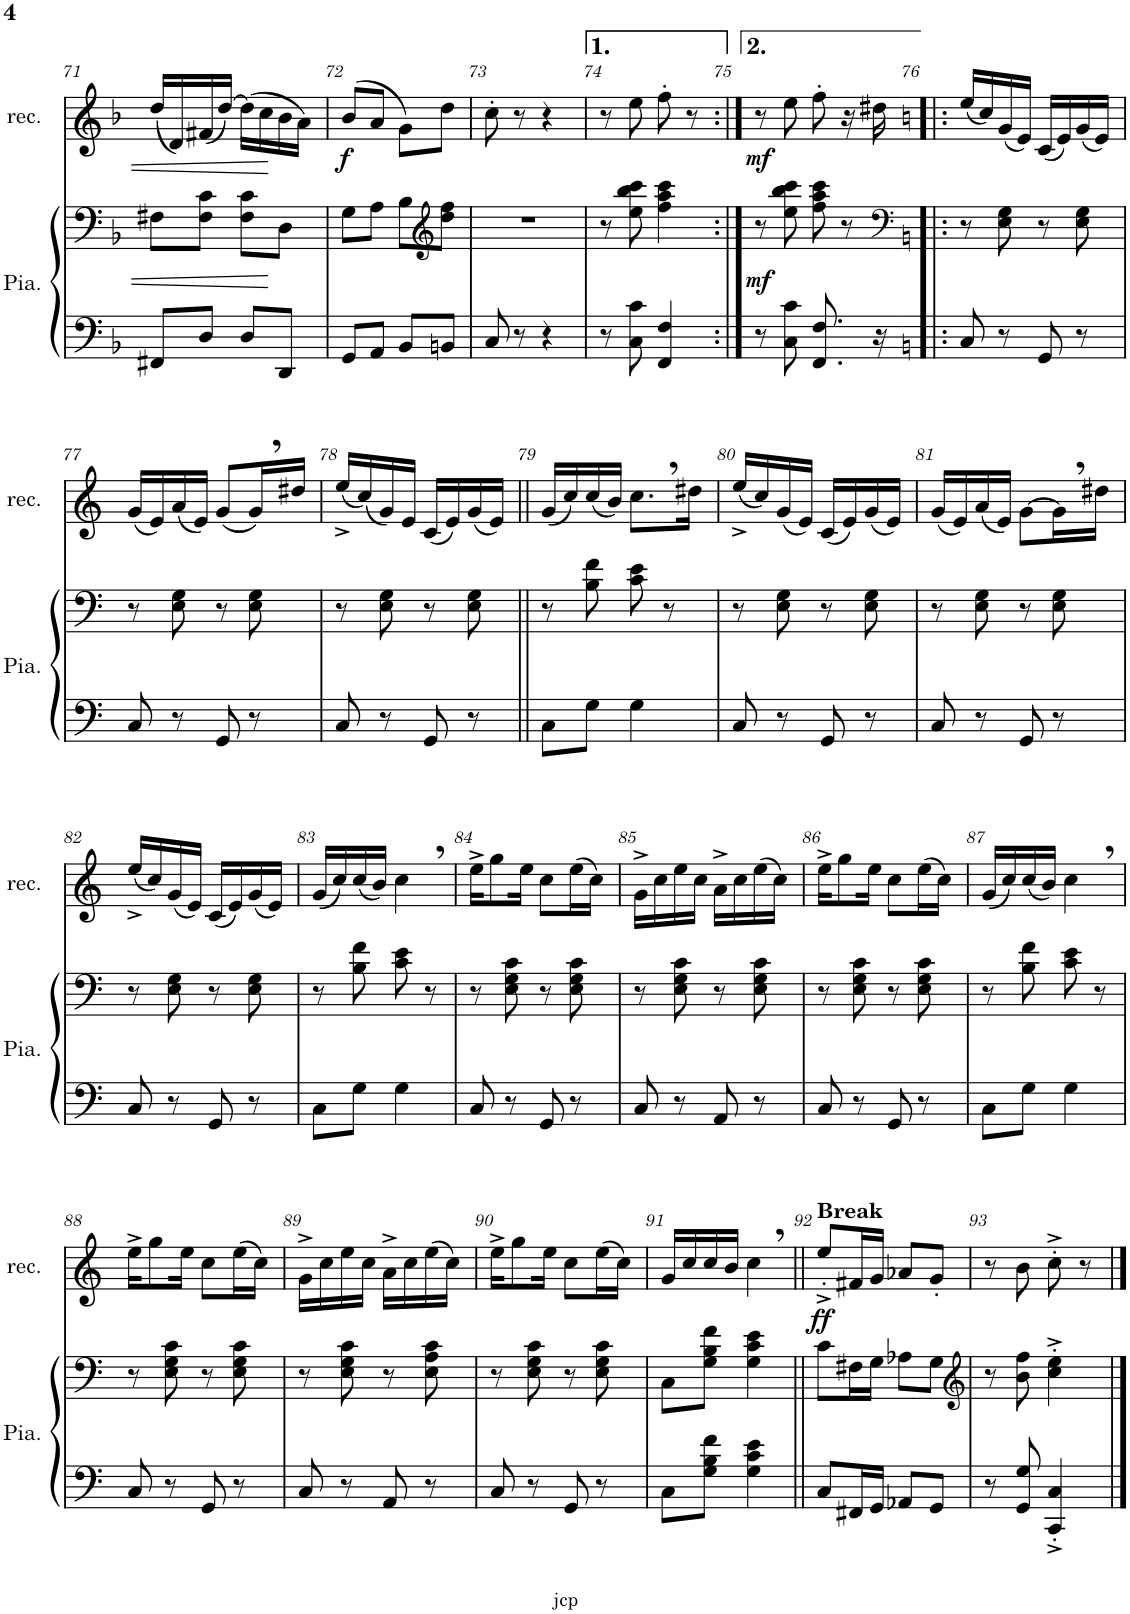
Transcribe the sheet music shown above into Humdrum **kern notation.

**kern	**kern	**dynam	**kern	**dynam
*part2	*part2	*part2	*part1	*part1
*staff3	*staff2	*staff2/3	*staff1	*staff1
*I"Piano	*	*	*I"Recorder	*
*I'Pia.	*	*	*I'rec.	*
!!LO:PB:g=z
*clefF4	*clefF4	*	*clefG2	*
*k[b-]	*k[b-]	*	*k[b-]	*
*M2/4	*M2/4	*	*M2/4	*
=71	=71	=71	=71	=71
8FF#X/L	8F#X\L	.	(16dd/LL	.
.	.	.	16d/)	.
8D/J	8F#\ 8c\J	.	(16f#X/	.
.	.	.	[16dd/JJ)	.
8D/L	8F#\ 8c\L	.	(16dd\LL]	.
.	.	.	16cc\	.
8DD/J	8D\J	.	16b-\	.
.	.	.	16a\JJ)	.
=72	=72	=72	=72	=72
!	!	!	!	!LO:DY:b
8GG/L	8G\L	.	(8b-/L	f
8AA/J	8A\J	.	8a/J	.
8BB-/L	8B-\L	.	8g\L)	.
*	*clefG2	*	*	*
8BBn/J	8dd\ 8ff\J	.	8dd\J	.
=73	=73	=73	=73	=73
8C/	2r	.	8cc'\	.
8r	.	.	8r	.
4r	.	.	4r	.
=74	=74	=74	=74	=74
8r	8r	.	8r	.
8C\ 8c\	8ee\ 8bb-\ 8ccc\	.	8ee\	.
4FF/ 4F/	4ff\ 4aa\ 4ccc\	.	8ff'\	.
.	.	.	8r	.
=75:|!	=75:|!	=75:|!	=75:|!	=75:|!
!	!	!LO:DY:b	!	!LO:DY:b
8r	8r	mf	8r	mf
8C\ 8c\	8ee\ 8bb-\ 8ccc\	.	8ee\	.
8.FF/ 8.F/	8ff\ 8aa\ 8ccc\	.	8ff'\	.
.	8r	.	16r	.
16r	.	.	16dd#X\	.
=76!|:	=76!|:	=76!|:	=76!|:	=76!|:
*	*clefF4	*	*	*
*k[]	*k[]	*	*k[]	*
8C/	8r	.	(16ee/LL	.
.	.	.	16cc/)	.
8r	8E\ 8G\	.	(16g/	.
.	.	.	16e/JJ)	.
8GG/	8r	.	(16c/LL	.
.	.	.	16e/)	.
8r	8E\ 8G\	.	(16g/	.
.	.	.	16e/JJ)	.
!!LO:LB:g=z
=77	=77	=77	=77	=77
8C/	8r	.	(16g/LL	.
.	.	.	16e/)	.
8r	8E\ 8G\	.	(16a/	.
.	.	.	16e/JJ)	.
8GG/	8r	.	(8g/L	.
8r	8E\ 8G\	.	16g,/L)	.
.	.	.	16dd#X/JJ	.
=78	=78	=78	=78	=78
8C/	8r	.	(16ee^/LL	.
.	.	.	(16cc/)	.
8r	8E\ 8G\	.	16g/)	.
.	.	.	16e/JJ	.
8GG/	8r	.	(16c/LL	.
.	.	.	16e/)	.
8r	8E\ 8G\	.	(16g/	.
.	.	.	16e/JJ)	.
=79||	=79||	=79||	=79||	=79||
8C\L	8r	.	(16g/LL	.
.	.	.	16cc/)	.
8G\J	8B\ 8f\	.	(16cc/	.
.	.	.	16b/JJ)	.
4G\	8c\ 8e\	.	8.cc,\L	.
.	8r	.	.	.
.	.	.	16dd#X\Jk	.
=80	=80	=80	=80	=80
8C/	8r	.	(16ee^/LL	.
.	.	.	16cc/)	.
8r	8E\ 8G\	.	(16g/	.
.	.	.	16e/JJ)	.
8GG/	8r	.	(16c/LL	.
.	.	.	16e/)	.
8r	8E\ 8G\	.	(16g/	.
.	.	.	16e/JJ)	.
=81	=81	=81	=81	=81
8C/	8r	.	(16g/LL	.
.	.	.	16e/)	.
8r	8E\ 8G\	.	(16a/	.
.	.	.	16e/JJ)	.
8GG/	8r	.	[8g\L	.
8r	8E\ 8G\	.	16g,\L]	.
.	.	.	16dd#X\JJ	.
!!LO:LB:g=z
=82	=82	=82	=82	=82
8C/	8r	.	(16ee^/LL	.
.	.	.	16cc/)	.
8r	8E\ 8G\	.	(16g/	.
.	.	.	16e/JJ)	.
8GG/	8r	.	(16c/LL	.
.	.	.	16e/)	.
8r	8E\ 8G\	.	(16g/	.
.	.	.	16e/JJ)	.
=83	=83	=83	=83	=83
8C\L	8r	.	(16g/LL	.
.	.	.	16cc/)	.
8G\J	8B\ 8f\	.	(16cc/	.
.	.	.	16b/JJ)	.
4G\	8c\ 8e\	.	4cc,\	.
.	8r	.	.	.
=84	=84	=84	=84	=84
8C/	8r	.	16ee^\KL	.
.	.	.	8gg\	.
8r	8E\ 8G\ 8c\	.	.	.
.	.	.	16ee\Jk	.
8GG/	8r	.	8cc\L	.
8r	8E\ 8G\ 8c\	.	(16ee\L	.
.	.	.	16cc\JJ)	.
=85	=85	=85	=85	=85
8C/	8r	.	16g^\LL	.
.	.	.	16cc\	.
8r	8E\ 8G\ 8c\	.	16ee\	.
.	.	.	16cc\JJ	.
8AA/	8r	.	16a^\LL	.
.	.	.	16cc\	.
8r	8E\ 8G\ 8c\	.	(16ee\	.
.	.	.	16cc\JJ)	.
=86	=86	=86	=86	=86
8C/	8r	.	16ee^\KL	.
.	.	.	8gg\	.
8r	8E\ 8G\ 8c\	.	.	.
.	.	.	16ee\Jk	.
8GG/	8r	.	8cc\L	.
8r	8E\ 8G\ 8c\	.	(16ee\L	.
.	.	.	16cc\JJ)	.
=87	=87	=87	=87	=87
8C\L	8r	.	(16g/LL	.
.	.	.	16cc/)	.
8G\J	8B\ 8f\	.	(16cc/	.
.	.	.	16b/JJ)	.
4G\	8c\ 8e\	.	4cc,\	.
.	8r	.	.	.
!!LO:LB:g=z
=88	=88	=88	=88	=88
8C/	8r	.	16ee^\KL	.
.	.	.	8gg\	.
8r	8E\ 8G\ 8c\	.	.	.
.	.	.	16ee\Jk	.
8GG/	8r	.	8cc\L	.
8r	8E\ 8G\ 8c\	.	(16ee\L	.
.	.	.	16cc\JJ)	.
=89	=89	=89	=89	=89
8C/	8r	.	16g^\LL	.
.	.	.	16cc\	.
8r	8E\ 8G\ 8c\	.	16ee\	.
.	.	.	16cc\JJ	.
8AA/	8r	.	16a^\LL	.
.	.	.	16cc\	.
8r	8E\ 8A\ 8c\	.	(16ee\	.
.	.	.	16cc\JJ)	.
=90	=90	=90	=90	=90
8C/	8r	.	16ee^\KL	.
.	.	.	8gg\	.
8r	8E\ 8G\ 8c\	.	.	.
.	.	.	16ee\Jk	.
8GG/	8r	.	8cc\L	.
8r	8E\ 8G\ 8c\	.	(16ee\L	.
.	.	.	16cc\JJ)	.
=91	=91	=91	=91	=91
8C\L	8C\L	.	16g/LL	.
.	.	.	16cc/	.
8G\ 8B\ 8f\J	8G\ 8B\ 8f\J	.	16cc/	.
.	.	.	16b/JJ	.
4G\ 4c\ 4e\	4G\ 4c\ 4e\	.	4cc,\	.
=92||	=92||	=92||	=92||	=92||
!	!	!	!LO:TX:a:B:t=Break	!
!	!	!	!	!LO:DY:b
8C/L	8c\L	.	8ee'^/L	ff
16FF#X/L	16F#X\L	.	16f#X/L	.
16GG/JJ	16G\JJ	.	16g/JJ	.
8AA-X/L	8A-X\L	.	8a-X/L	.
8GG/J	8G\J	.	8g'/J	.
=93	=93	=93	=93	=93
*	*clefG2	*	*	*
8r	8r	.	8r	.
8GG/ 8G/	8b\ 8ff\	.	8b\	.
4CC/'^ 4C/'^	4cc\'^ 4ee\'^	.	8cc'^\	.
.	.	.	8r	.
==	==	==	==	==
*-	*-	*-	*-	*-
